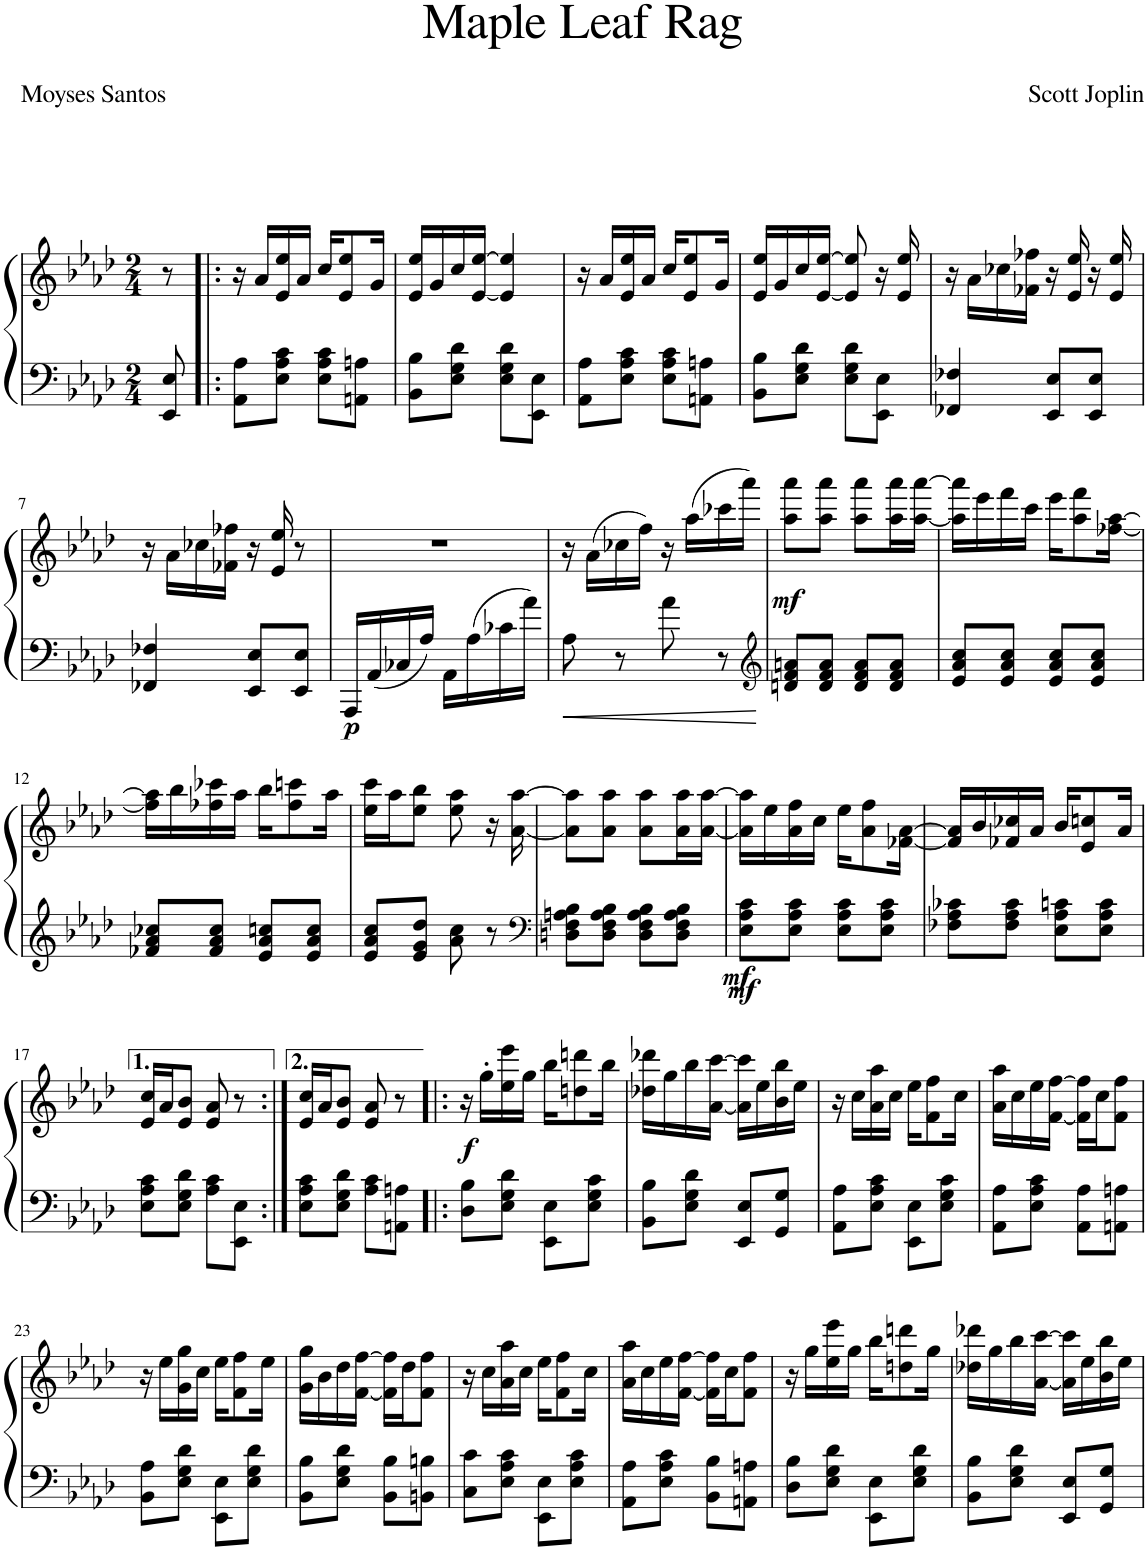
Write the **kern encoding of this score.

**kern	**kern	**dynam
*part1	*part1	*part1
*staff2	*staff1	*staff1/2
*I"Piano	*	*
*I'Pno	*	*
*clefF4	*clefG2	*
*k[b-e-a-d-]	*k[b-e-a-d-]	*
*M2/4	*M2/4	*
=1	=1	=1
8EE-/ 8E-/	8r	.
=2!|:	=2!|:	=2!|:
8AA-\ 8A-\L	16r	.
.	16a-/LL	.
8E-\ 8A-\ 8c\J	16e-/ 16ee-/	.
.	16a-/JJ	.
8E-\ 8A-\ 8c\L	16cc/KL	.
.	8e-/ 8ee-/	.
8AAn\ 8An\J	.	.
.	16g/Jk	.
=3	=3	=3
8BB-\ 8B-\L	16e-/ 16ee-/LL	.
.	16g/	.
8E-\ 8G\ 8d-\J	16cc/	.
.	[16e-/ [16ee-/JJ	.
8E-\ 8G\ 8d-\L	4e-/] 4ee-/]	.
8EE-\ 8E-\J	.	.
=4	=4	=4
8AA-\ 8A-\L	16r	.
.	16a-/LL	.
8E-\ 8A-\ 8c\J	16e-/ 16ee-/	.
.	16a-/JJ	.
8E-\ 8A-\ 8c\L	16cc/KL	.
.	8e-/ 8ee-/	.
8AAn\ 8An\J	.	.
.	16g/Jk	.
=5	=5	=5
8BB-\ 8B-\L	16e-/ 16ee-/LL	.
.	16g/	.
8E-\ 8G\ 8d-\J	16cc/	.
.	[16e-/ [16ee-/JJ	.
8E-\ 8G\ 8d-\L	8e-/] 8ee-/]	.
8EE-\ 8E-\J	16r	.
.	16e-/ 16ee-/	.
=6	=6	=6
4FF-X/ 4F-X/	16r	.
.	16a-\LL	.
.	16cc-X\	.
.	16f-X\ 16ff-X\JJ	.
8EE-/ 8E-/L	16r	.
.	16e-/ 16ee-/	.
8EE-/ 8E-/J	16r	.
.	16e-/ 16ee-/	.
!!LO:LB:g=z
=7	=7	=7
4FF-X/ 4F-X/	16r	.
.	16a-\LL	.
.	16cc-X\	.
.	16f-X\ 16ff-X\JJ	.
8EE-/ 8E-/L	16r	.
.	16e-/ 16ee-/	.
8EE-/ 8E-/J	8r	.
=8	=8	=8
!	!	!LO:DY:b=2
16AAA-/LL	2r	p
16AA-/	.	.
16C-X/	.	.
16A-/JJ	.	.
16AA-\LL	.	.
16A-\	.	.
16c-X\	.	.
16a-\JJ	.	.
=9	=9	=9
8A-\	16r	.
.	(16a-\LL	.
8r	16cc-X\	.
.	16ff\JJ)	.
8a-\	16r	.
.	(16aa-\LL	.
8r	16ccc-X\	.
.	16aaa-\JJ)	.
=10	=10	=10
*clefG2	*	*
!	!	!LO:DY:b
8dn/ 8f/ 8an/L	8aa-\ 8aaa-\L	mf
8d/ 8f/ 8a/J	8aa-\ 8aaa-\J	.
8d/ 8f/ 8a/L	8aa-\ 8aaa-\L	.
8d/ 8f/ 8a/J	16aa-\ 16aaa-\L	.
.	[16aa-\ [16aaa-\JJ	.
=11	=11	=11
8e-/ 8a-/ 8cc/L	16aa-\] 16aaa-\]LL	.
.	16eee-\	.
8e-/ 8a-/ 8cc/J	16fff\	.
.	16ccc\JJ	.
8e-/ 8a-/ 8cc/L	16eee-\KL	.
.	8aa-\ 8fff\	.
8e-/ 8a-/ 8cc/J	.	.
.	[16ff-X\ [16aa-\Jk	.
!!LO:LB:g=z
=12	=12	=12
8f-X/ 8a-/ 8cc-X/L	16ff-\] 16aa-\]LL	.
.	16bb-\	.
8f-/ 8a-/ 8cc-/J	16ff-X\ 16ccc-X\	.
.	16aa-\JJ	.
8e-/ 8a-/ 8ccn/L	16bb-\KL	.
.	8ff-\ 8cccn\	.
8e-/ 8a-/ 8cc/J	.	.
.	16aa-\Jk	.
=13	=13	=13
8e-/ 8a-/ 8cc/L	16ee-\ 16ccc\LL	.
.	16aa-\J	.
8e-/ 8g/ 8dd-/J	8ee-\ 8bb-\J	.
8a-\ 8cc\	8ee-\ 8aa-\	.
8r	16r	.
.	[16a-\ [16aa-\	.
=14	=14	=14
*clefF4	*	*
8Dn\ 8F\ 8An\ 8B-\L	8a-\] 8aa-\]L	.
8D\ 8F\ 8A\ 8B-\J	8a-\ 8aa-\J	.
8D\ 8F\ 8A\ 8B-\L	8a-\ 8aa-\L	.
8D\ 8F\ 8A\ 8B-\J	16a-\ 16aa-\L	.
.	[16a-\ [16aa-\JJ	.
=15	=15	=15
!	!	!LO:DY:b=2
!	!	!LO:DY:n=1:b=2
8E-\ 8A-\ 8c\L	16a-\] 16aa-\]LL	mf mf
.	16ee-\	.
8E-\ 8A-\ 8c\J	16a-\ 16ff\	.
.	16cc\JJ	.
8E-\ 8A-\ 8c\L	16ee-\KL	.
.	8a-\ 8ff\	.
8E-\ 8A-\ 8c\J	.	.
.	[16f-X\ [16a-\Jk	.
=16	=16	=16
8F-X\ 8A-\ 8c-X\L	16f-/] 16a-/]LL	.
.	16b-/	.
8F-\ 8A-\ 8c-\J	16f-X/ 16cc-X/	.
.	16a-/JJ	.
8E-\ 8A-\ 8cn\L	16b-/KL	.
.	8e-/ 8ccn/	.
8E-\ 8A-\ 8c\J	.	.
.	16a-/Jk	.
!!LO:LB:g=z
=17	=17	=17
8E-\ 8A-\ 8c\L	16e-/ 16cc/LL	.
.	16a-/J	.
8E-\ 8G\ 8d-\J	8e-/ 8b-/J	.
8A-\ 8c\L	8e-/ 8a-/	.
8EE-\ 8E-\J	8r	.
=18:|!	=18:|!	=18:|!
8E-\ 8A-\ 8c\L	16e-/ 16cc/LL	.
.	16a-/J	.
8E-\ 8G\ 8d-\J	8e-/ 8b-/J	.
8A-\ 8c\L	8e-/ 8a-/	.
8AAn\ 8An\J	8r	.
=19!|:	=19!|:	=19!|:
!	!	!LO:DY:b
8D-\ 8B-\L	16r	f
.	16gg'\LL	.
8E-\ 8G\ 8d-\J	16ee-\ 16eee-\	.
.	16gg\JJ	.
8EE-\ 8E-\L	16bb-\KL	.
.	8ddn\ 8dddn\	.
8E-\ 8G\ 8c\J	.	.
.	16bb-\Jk	.
=20	=20	=20
8BB-\ 8B-\L	16dd-X\ 16ddd-X\LL	.
.	16gg\	.
8E-\ 8G\ 8d-\J	16bb-\	.
.	[16a-\ [16ccc\JJ	.
8EE-/ 8E-/L	16a-\] 16ccc\]LL	.
.	16ee-\	.
8GG/ 8G/J	16b-\ 16bb-\	.
.	16ee-\JJ	.
=21	=21	=21
8AA-\ 8A-\L	16r	.
.	16cc\LL	.
8E-\ 8A-\ 8c\J	16a-\ 16aa-\	.
.	16cc\JJ	.
8EE-\ 8E-\L	16ee-\KL	.
.	8f\ 8ff\	.
8E-\ 8G\ 8c\J	.	.
.	16cc\Jk	.
=22	=22	=22
8AA-\ 8A-\L	16a-\ 16aa-\LL	.
.	16cc\	.
8E-\ 8A-\ 8c\J	16ee-\	.
.	[16f\ [16ff\JJ	.
8AA-\ 8A-\L	16f\] 16ff\]LL	.
.	16cc\J	.
8AAn\ 8An\J	8f\ 8ff\J	.
!!LO:LB:g=z
=23	=23	=23
8BB-\ 8A-\L	16r	.
.	16ee-\LL	.
8E-\ 8G\ 8d-\J	16g\ 16gg\	.
.	16cc\JJ	.
8EE-\ 8E-\L	16ee-\KL	.
.	8f\ 8ff\	.
8E-\ 8G\ 8d-\J	.	.
.	16ee-\Jk	.
=24	=24	=24
8BB-\ 8B-\L	16g\ 16gg\LL	.
.	16b-\	.
8E-\ 8G\ 8d-\J	16dd-\	.
.	[16f\ [16ff\JJ	.
8BB-\ 8B-\L	16f\] 16ff\]LL	.
.	16dd-\J	.
8BBn\ 8Bn\J	8f\ 8ff\J	.
=25	=25	=25
8C\ 8c\L	16r	.
.	16cc\LL	.
8E-\ 8A-\ 8c\J	16a-\ 16aa-\	.
.	16cc\JJ	.
8EE-\ 8E-\L	16ee-\KL	.
.	8f\ 8ff\	.
8E-\ 8A-\ 8c\J	.	.
.	16cc\Jk	.
=26	=26	=26
8AA-\ 8A-\L	16a-\ 16aa-\LL	.
.	16cc\	.
8E-\ 8A-\ 8c\J	16ee-\	.
.	[16f\ [16ff\JJ	.
8BB-\ 8B-\L	16f\] 16ff\]LL	.
.	16cc\J	.
8AAn\ 8An\J	8f\ 8ff\J	.
=27	=27	=27
8D-\ 8B-\L	16r	.
.	16gg\LL	.
8E-\ 8G\ 8d-\J	16ee-\ 16eee-\	.
.	16gg\JJ	.
8EE-\ 8E-\L	16bb-\KL	.
.	8ddn\ 8dddn\	.
8E-\ 8G\ 8d-\J	.	.
.	16gg\Jk	.
=28	=28	=28
8BB-\ 8B-\L	16dd-X\ 16ddd-X\LL	.
.	16gg\	.
8E-\ 8G\ 8d-\J	16bb-\	.
.	[16a-\ [16ccc\JJ	.
8EE-/ 8E-/L	16a-\] 16ccc\]LL	.
.	16ee-\	.
8GG/ 8G/J	16b-\ 16bb-\	.
.	16ee-\JJ	.
=	=	=
*-	*-	*-
